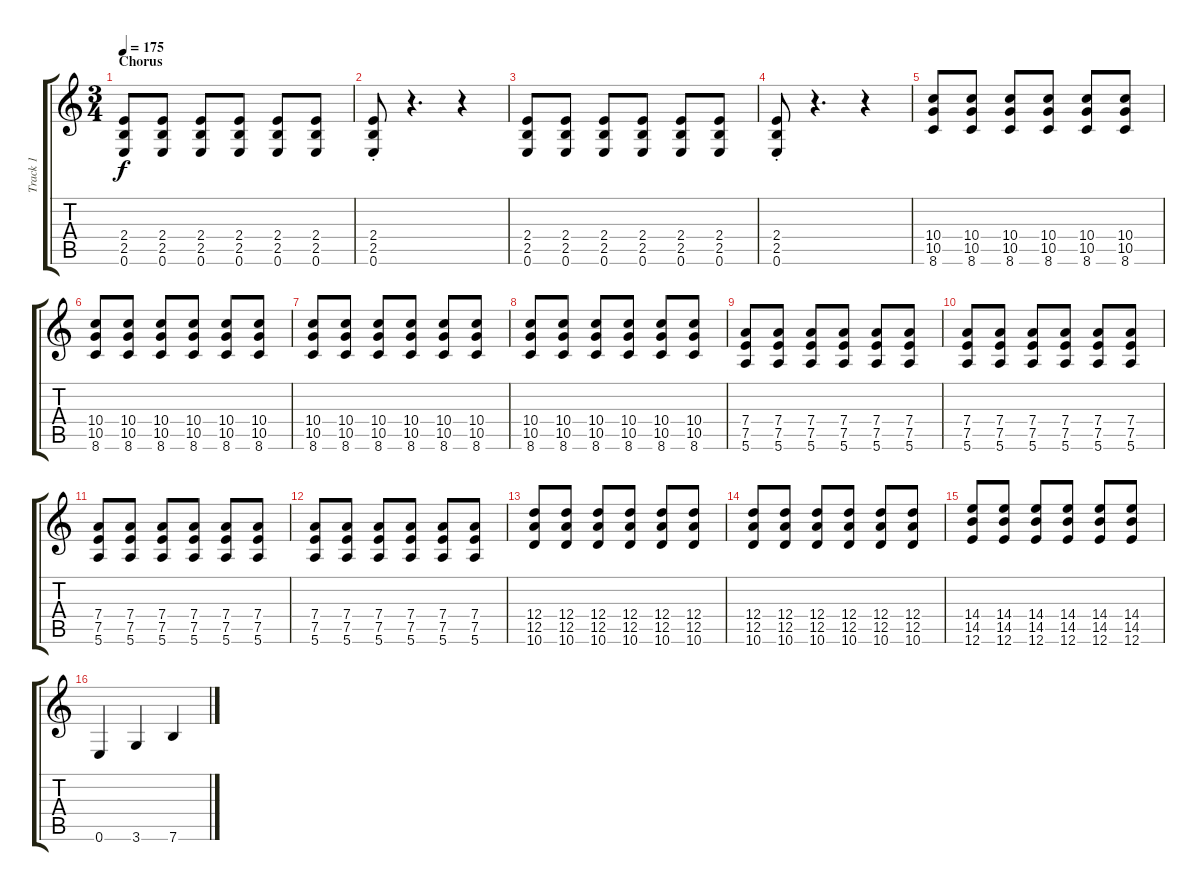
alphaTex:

\track ("Track 1" "Track 1") {instrument overdrivenguitar}
\staff {score tabs}
\tuning (E4 B3 G3 D3 A2 E2) {hide}
\ts (3 4)
\section ("" "Chorus")
\tempo 175
\clef g2
\ks c
(2.4 2.5 0.6).8{dy f} (2.4 2.5 0.6).8 (2.4 2.5 0.6).8 (2.4 2.5 0.6).8 (2.4 2.5 0.6).8 (2.4 2.5 0.6).8 |
(2.4{st} 2.5 0.6).8 r.4{d} r.4 |
(2.4 2.5 0.6).8 (2.4 2.5 0.6).8 (2.4 2.5 0.6).8 (2.4 2.5 0.6).8 (2.4 2.5 0.6).8 (2.4 2.5 0.6).8 |
(2.4{st} 2.5 0.6).8 r.4{d} r.4 |
(10.4 10.5 8.6).8 (10.4 10.5 8.6).8 (10.4 10.5 8.6).8 (10.4 10.5 8.6).8 (10.4 10.5 8.6).8 (10.4 10.5 8.6).8 |
(10.4 10.5 8.6).8 (10.4 10.5 8.6).8 (10.4 10.5 8.6).8 (10.4 10.5 8.6).8 (10.4 10.5 8.6).8 (10.4 10.5 8.6).8 |
(10.4 10.5 8.6).8 (10.4 10.5 8.6).8 (10.4 10.5 8.6).8 (10.4 10.5 8.6).8 (10.4 10.5 8.6).8 (10.4 10.5 8.6).8 |
(10.4 10.5 8.6).8 (10.4 10.5 8.6).8 (10.4 10.5 8.6).8 (10.4 10.5 8.6).8 (10.4 10.5 8.6).8 (10.4 10.5 8.6).8 |
(7.4 7.5 5.6).8 (7.4 7.5 5.6).8 (7.4 7.5 5.6).8 (7.4 7.5 5.6).8 (7.4 7.5 5.6).8 (7.4 7.5 5.6).8 |
(7.4 7.5 5.6).8 (7.4 7.5 5.6).8 (7.4 7.5 5.6).8 (7.4 7.5 5.6).8 (7.4 7.5 5.6).8 (7.4 7.5 5.6).8 |
(7.4 7.5 5.6).8 (7.4 7.5 5.6).8 (7.4 7.5 5.6).8 (7.4 7.5 5.6).8 (7.4 7.5 5.6).8 (7.4 7.5 5.6).8 |
(7.4 7.5 5.6).8 (7.4 7.5 5.6).8 (7.4 7.5 5.6).8 (7.4 7.5 5.6).8 (7.4 7.5 5.6).8 (7.4 7.5 5.6).8 |
(12.4 12.5 10.6).8 (12.4 12.5 10.6).8 (12.4 12.5 10.6).8 (12.4 12.5 10.6).8 (12.4 12.5 10.6).8 (12.4 12.5 10.6).8 |
(12.4 12.5 10.6).8 (12.4 12.5 10.6).8 (12.4 12.5 10.6).8 (12.4 12.5 10.6).8 (12.4 12.5 10.6).8 (12.4 12.5 10.6).8 |
(14.4 14.5 12.6).8 (14.4 14.5 12.6).8 (14.4 14.5 12.6).8 (14.4 14.5 12.6).8 (14.4 14.5 12.6).8 (14.4 14.5 12.6).8 |
0.6.4 3.6.4 7.6.4
